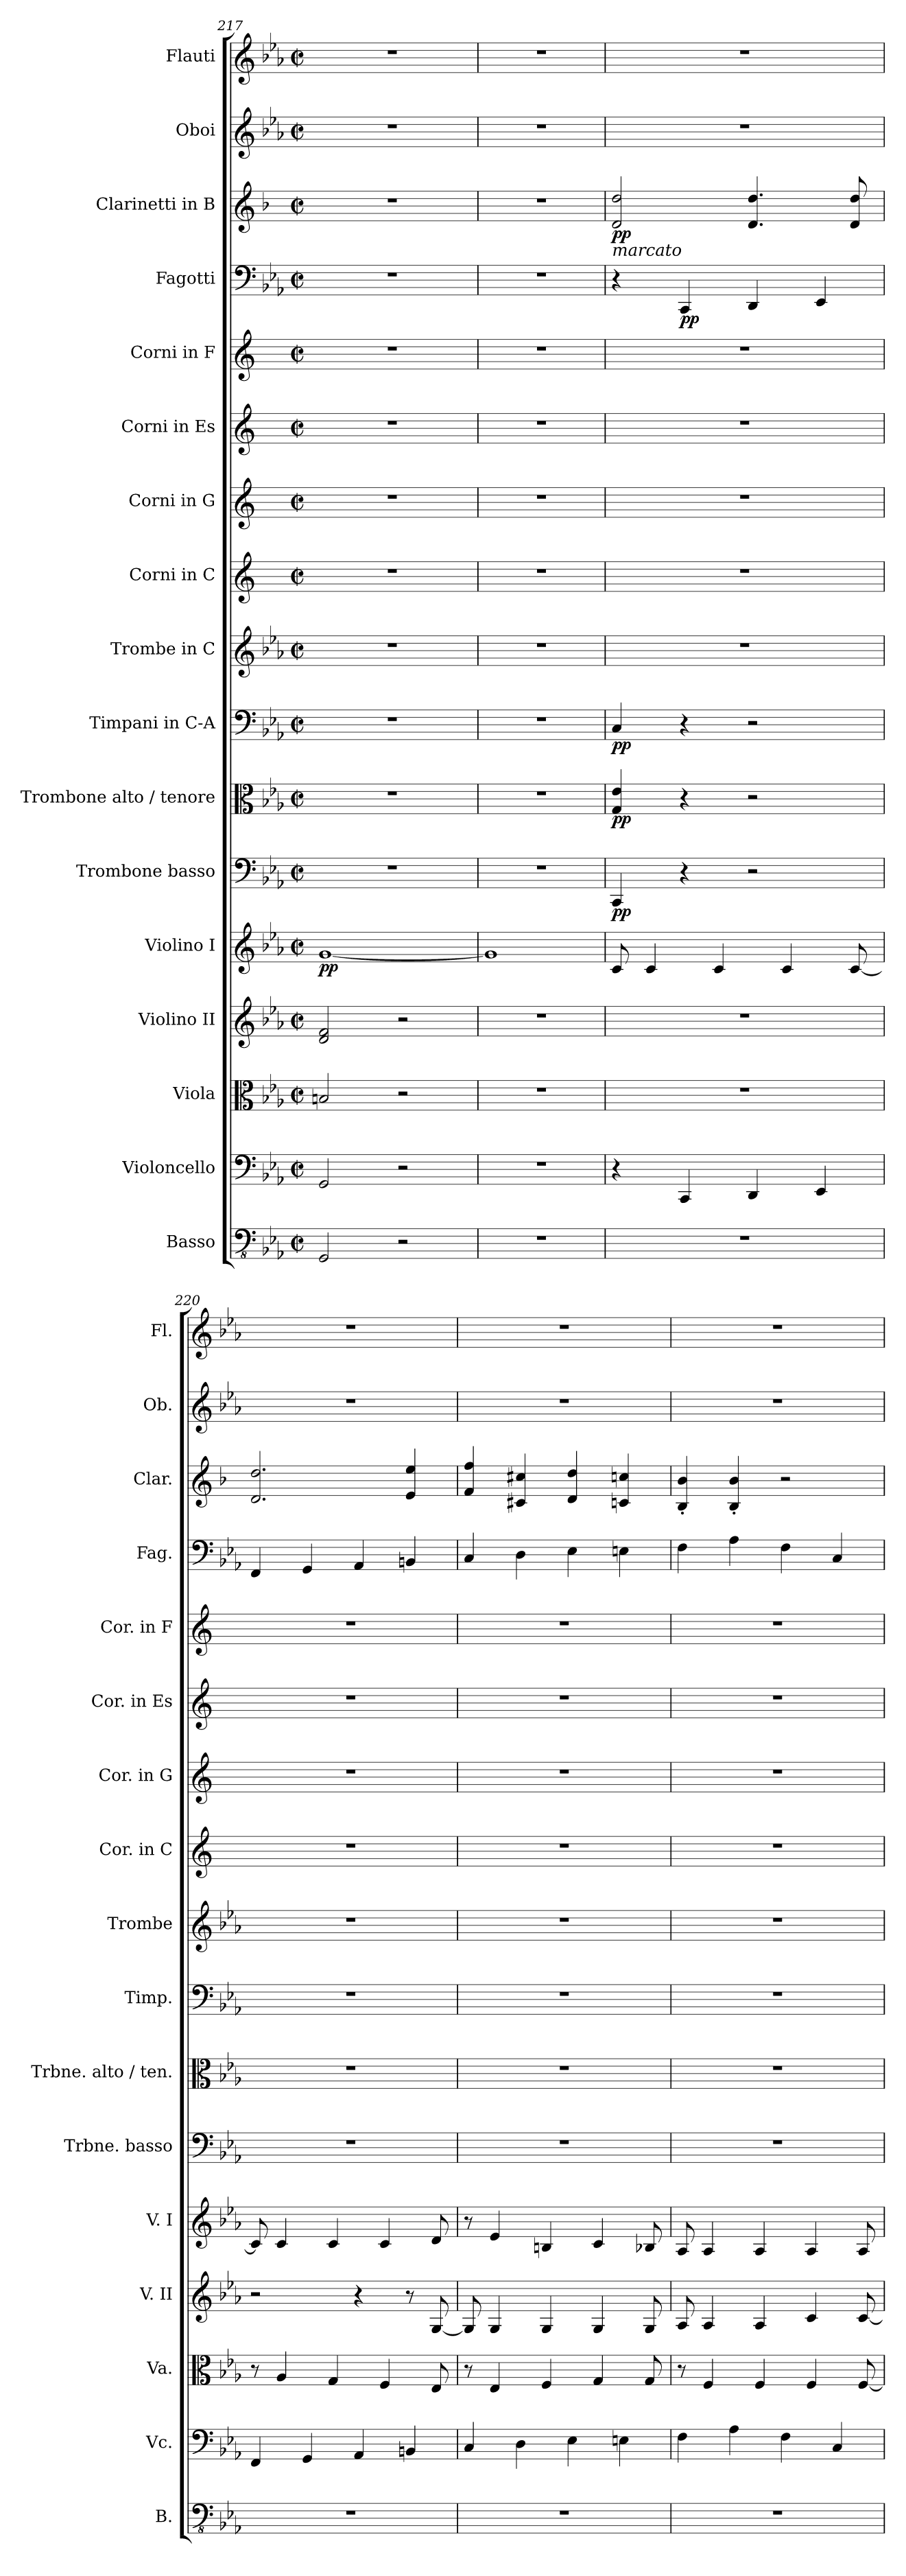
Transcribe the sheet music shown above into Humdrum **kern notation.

**kern	**kern	**kern	**kern	**kern	**dynam	**kern	**dynam	**kern	**dynam	**kern	**dynam	**kern	**kern	**kern	**kern	**kern	**kern	**dynam	**kern	**dynam	**kern	**kern
*part17	*part16	*part15	*part14	*part13	*part13	*part12	*part12	*part11	*part11	*part10	*part10	*part9	*part8	*part7	*part6	*part5	*part4	*part4	*part3	*part3	*part2	*part1
*staff17	*staff16	*staff15	*staff14	*staff13	*staff13	*staff12	*staff12	*staff11	*staff11	*staff10	*staff10	*staff9	*staff8	*staff7	*staff6	*staff5	*staff4	*staff4	*staff3	*staff3	*staff2	*staff1
*I"Basso	*I"Violoncello	*I"Viola	*I"Violino II	*I"Violino I	*	*I"Trombone basso	*	*I"Trombone alto / tenore	*	*I"Timpani in C-A	*	*I"Trombe in C	*I"Corni in C	*I"Corni in G	*I"Corni in Es	*I"Corni in F	*I"Fagotti	*	*I"Clarinetti in B	*	*I"Oboi	*I"Flauti
*I'B.	*I'Vc.	*I'Va.	*I'V. II	*I'V. I	*	*I'Trbne. basso	*	*I'Trbne. alto / ten.	*	*I'Timp.	*	*I'Trombe	*I'Cor. in C	*I'Cor. in G	*I'Cor. in Es	*I'Cor. in F	*I'Fag.	*	*I'Clar.	*	*I'Ob.	*I'Fl.
*clefFv4	*clefF4	*clefC3	*clefG2	*clefG2	*	*clefF4	*	*clefC3	*	*clefF4	*	*clefG2	*clefG2	*clefG2	*clefG2	*clefG2	*clefF4	*	*clefG2	*	*clefG2	*clefG2
*	*	*	*	*	*	*	*	*	*	*	*	*	*ITrd7c12	*ITrd3c5	*ITrd5c9	*ITrd4c7	*	*	*ITrd1c2	*	*	*
*k[b-e-a-]	*k[b-e-a-]	*k[b-e-a-]	*k[b-e-a-]	*k[b-e-a-]	*	*k[b-e-a-]	*	*k[b-e-a-]	*	*k[b-e-a-]	*	*k[b-e-a-]	*k[]	*k[f#]	*k[b-e-a-]	*k[b-]	*k[b-e-a-]	*	*k[b-e-a-]	*	*k[b-e-a-]	*k[b-e-a-]
*M2/2	*M2/2	*M2/2	*M2/2	*M2/2	*	*M2/2	*	*M2/2	*	*M2/2	*	*M2/2	*M2/2	*M2/2	*M2/2	*M2/2	*M2/2	*	*M2/2	*	*M2/2	*M2/2
*met(c|)	*met(c|)	*met(c|)	*met(c|)	*met(c|)	*	*met(c|)	*	*met(c|)	*	*met(c|)	*	*met(c|)	*met(c|)	*met(c|)	*met(c|)	*met(c|)	*met(c|)	*	*met(c|)	*	*met(c|)	*met(c|)
=217	=217	=217	=217	=217	=217	=217	=217	=217	=217	=217	=217	=217	=217	=217	=217	=217	=217	=217	=217	=217	=217	=217
!	!	!	!	!	!LO:DY:b	!	!	!	!	!	!	!	!	!	!	!	!	!	!	!	!	!
2GGG/	2GG/	2Bn/	2d/ 2f/	[1g	pp	1r	.	1r	.	1r	.	1r	1r	1r	1r	1r	1r	.	1r	.	1r	1r
2r	2r	2r	2r	.	.	.	.	.	.	.	.	.	.	.	.	.	.	.	.	.	.	.
=218	=218	=218	=218	=218	=218	=218	=218	=218	=218	=218	=218	=218	=218	=218	=218	=218	=218	=218	=218	=218	=218	=218
1r	1r	1r	1r	1g]	.	1r	.	1r	.	1r	.	1r	1r	1r	1r	1r	1r	.	1r	.	1r	1r
=219	=219	=219	=219	=219	=219	=219	=219	=219	=219	=219	=219	=219	=219	=219	=219	=219	=219	=219	=219	=219	=219	=219
!	!	!	!	!	!	!	!	!	!	!	!	!	!	!	!	!	!	!	!LO:TX:b:i:t=marcato	!	!	!
!	!	!	!	!	!	!	!LO:DY:b	!	!LO:DY:b	!	!LO:DY:b	!	!	!	!	!	!	!	!	!LO:DY:b	!	!
1r	4r	1r	1r	8c/	.	4CC/	pp	4G/ 4e-/	pp	4C/	pp	1r	1r	1r	1r	1r	4r	.	2c/ 2cc/	pp	1r	1r
.	.	.	.	4c/	.	.	.	.	.	.	.	.	.	.	.	.	.	.	.	.	.	.
!	!	!	!	!	!	!	!	!	!	!	!	!	!	!	!	!	!	!LO:DY:b	!	!	!	!
.	4CC/	.	.	.	.	4r	.	4r	.	4r	.	.	.	.	.	.	4CC/	pp	.	.	.	.
.	.	.	.	4c/	.	.	.	.	.	.	.	.	.	.	.	.	.	.	.	.	.	.
.	4DD/	.	.	.	.	2r	.	2r	.	2r	.	.	.	.	.	.	4DD/	.	4.c/ 4.cc/	.	.	.
.	.	.	.	4c/	.	.	.	.	.	.	.	.	.	.	.	.	.	.	.	.	.	.
.	4EE-/	.	.	.	.	.	.	.	.	.	.	.	.	.	.	.	4EE-/	.	.	.	.	.
.	.	.	.	[8c/	.	.	.	.	.	.	.	.	.	.	.	.	.	.	8c/ 8cc/	.	.	.
=220	=220	=220	=220	=220	=220	=220	=220	=220	=220	=220	=220	=220	=220	=220	=220	=220	=220	=220	=220	=220	=220	=220
1r	4FF/	8r	2r	8c/]	.	1r	.	1r	.	1r	.	1r	1r	1r	1r	1r	4FF/	.	2.c/ 2.cc/	.	1r	1r
.	.	4A-/	.	4c/	.	.	.	.	.	.	.	.	.	.	.	.	.	.	.	.	.	.
.	4GG/	.	.	.	.	.	.	.	.	.	.	.	.	.	.	.	4GG/	.	.	.	.	.
.	.	4G/	.	4c/	.	.	.	.	.	.	.	.	.	.	.	.	.	.	.	.	.	.
.	4AA-/	.	4r	.	.	.	.	.	.	.	.	.	.	.	.	.	4AA-/	.	.	.	.	.
.	.	4F/	.	4c/	.	.	.	.	.	.	.	.	.	.	.	.	.	.	.	.	.	.
.	4BBn/	.	8r	.	.	.	.	.	.	.	.	.	.	.	.	.	4BBn/	.	4d/ 4dd/	.	.	.
.	.	8E-/	[8G/	8d/	.	.	.	.	.	.	.	.	.	.	.	.	.	.	.	.	.	.
!!LO:PB:g=z
=221	=221	=221	=221	=221	=221	=221	=221	=221	=221	=221	=221	=221	=221	=221	=221	=221	=221	=221	=221	=221	=221	=221
1r	4C/	8r	8G/]	8r	.	1r	.	1r	.	1r	.	1r	1r	1r	1r	1r	4C/	.	4e-/ 4ee-/	.	1r	1r
.	.	4E-/	4G/	4e-/	.	.	.	.	.	.	.	.	.	.	.	.	.	.	.	.	.	.
.	4D\	.	.	.	.	.	.	.	.	.	.	.	.	.	.	.	4D\	.	4Bn/ 4bn/	.	.	.
.	.	4F/	4G/	4Bn/	.	.	.	.	.	.	.	.	.	.	.	.	.	.	.	.	.	.
.	4E-\	.	.	.	.	.	.	.	.	.	.	.	.	.	.	.	4E-\	.	4c/ 4cc/	.	.	.
.	.	4G/	4G/	4c/	.	.	.	.	.	.	.	.	.	.	.	.	.	.	.	.	.	.
.	4En\	.	.	.	.	.	.	.	.	.	.	.	.	.	.	.	4En\	.	4B-X/ 4b-X/	.	.	.
.	.	8G/	8G/	8B-X/	.	.	.	.	.	.	.	.	.	.	.	.	.	.	.	.	.	.
=222	=222	=222	=222	=222	=222	=222	=222	=222	=222	=222	=222	=222	=222	=222	=222	=222	=222	=222	=222	=222	=222	=222
1r	4F\	8r	8A-/	8A-/	.	1r	.	1r	.	1r	.	1r	1r	1r	1r	1r	4F\	.	4A-/' 4a-/'	.	1r	1r
.	.	4F/	4A-/	4A-/	.	.	.	.	.	.	.	.	.	.	.	.	.	.	.	.	.	.
.	4A-\	.	.	.	.	.	.	.	.	.	.	.	.	.	.	.	4A-\	.	4A-/' 4a-/'	.	.	.
.	.	4F/	4A-/	4A-/	.	.	.	.	.	.	.	.	.	.	.	.	.	.	.	.	.	.
.	4F\	.	.	.	.	.	.	.	.	.	.	.	.	.	.	.	4F\	.	2r	.	.	.
.	.	4F/	4c/	4A-/	.	.	.	.	.	.	.	.	.	.	.	.	.	.	.	.	.	.
.	4C/	.	.	.	.	.	.	.	.	.	.	.	.	.	.	.	4C/	.	.	.	.	.
.	.	[8F/	[8c/	8A-/	.	.	.	.	.	.	.	.	.	.	.	.	.	.	.	.	.	.
=	=	=	=	=	=	=	=	=	=	=	=	=	=	=	=	=	=	=	=	=	=	=
*-	*-	*-	*-	*-	*-	*-	*-	*-	*-	*-	*-	*-	*-	*-	*-	*-	*-	*-	*-	*-	*-	*-
